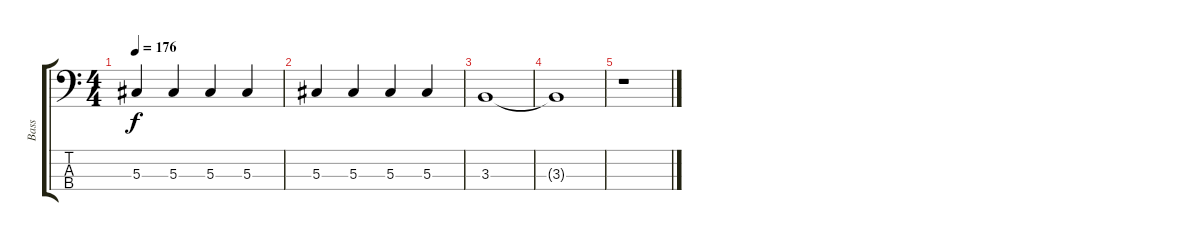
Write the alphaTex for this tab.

\track ("Bass" "Bass") {instrument electricbassfinger}
\staff {score tabs}
\tuning (Gb2 Db2 Ab1 Eb1) {hide}
\ts (4 4)
\tempo 176
\clef f4
\ks c
5.3.4{dy f} 5.3.4 5.3.4 5.3.4 |
5.3.4 5.3.4 5.3.4 5.3.4 |
3.3.1 |
3.3{t}.1 |
r.1
